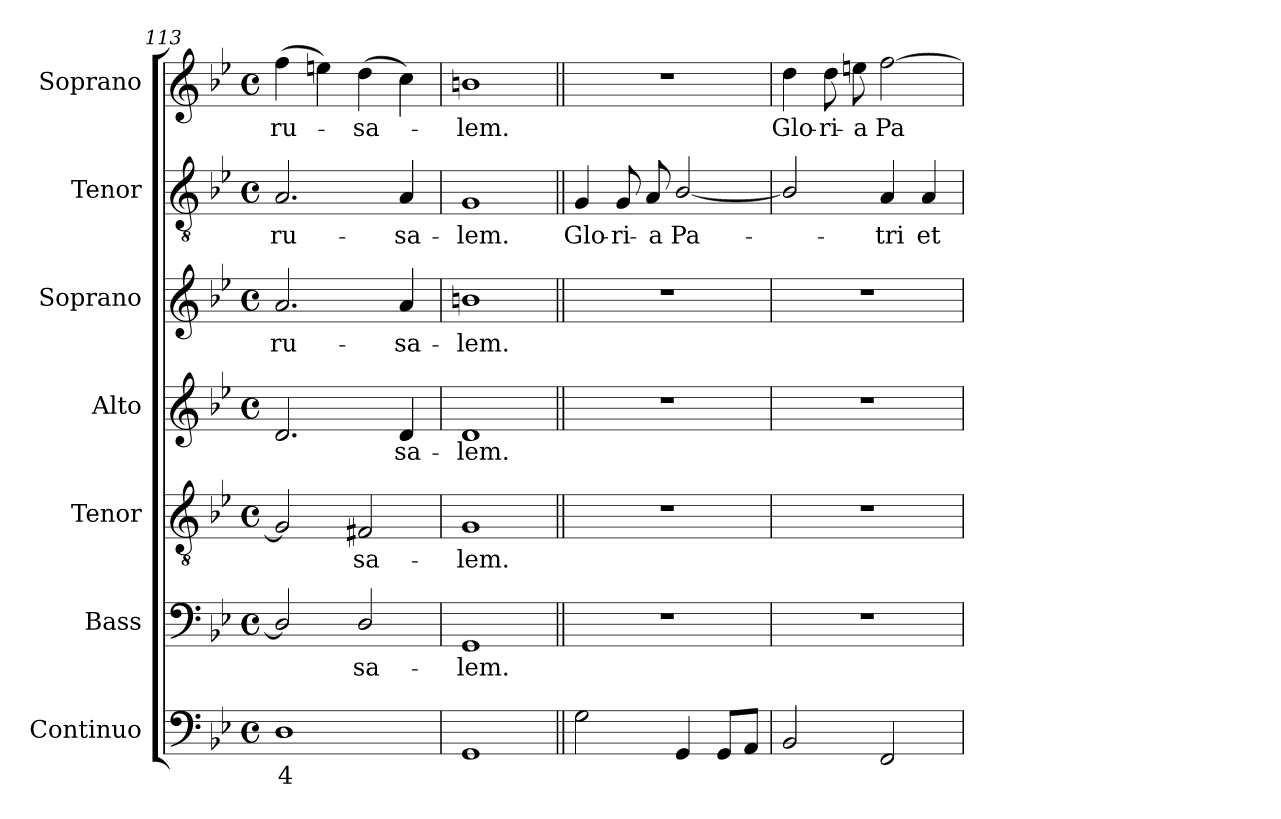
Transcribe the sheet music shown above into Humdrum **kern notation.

**kern	**text	**kern	**text	**kern	**text	**kern	**text	**kern	**text	**kern	**text	**kern	**text
*part7	*part7	*part6	*part6	*part5	*part5	*part4	*part4	*part3	*part3	*part2	*part2	*part1	*part1
*staff7	*staff7	*staff6	*staff6	*staff5	*staff5	*staff4	*staff4	*staff3	*staff3	*staff2	*staff2	*staff1	*staff1
*I"Continuo	*	*I"Bass	*	*I"Tenor	*	*I"Alto	*	*I"Soprano	*	*I"Tenor	*	*I"Soprano	*
*I'Cont.	*	*I'B.	*	*I'T.	*	*I'A.	*	*I'S.	*	*I'T.	*	*I'S.	*
*clefF4	*	*clefF4	*	*clefGv2	*	*clefG2	*	*clefG2	*	*clefGv2	*	*clefG2	*
*	*	*	*	*ITrd7c12	*	*	*	*	*	*ITrd7c12	*	*	*
*k[b-e-]	*	*k[b-e-]	*	*k[b-e-]	*	*k[b-e-]	*	*k[b-e-]	*	*k[b-e-]	*	*k[b-e-]	*
*B-:	*	*B-:	*	*B-:	*	*B-:	*	*B-:	*	*B-:	*	*B-:	*
*M4/4	*	*M4/4	*	*M4/4	*	*M4/4	*	*M4/4	*	*M4/4	*	*M4/4	*
*met(c)	*	*met(c)	*	*met(c)	*	*met(c)	*	*met(c)	*	*met(c)	*	*met(c)	*
=113	=113	=113	=113	=113	=113	=113	=113	=113	=113	=113	=113	=113	=113
!	!LO:LY:b:color=#000000	!	!	!	!	!	!	!	!	!	!	!	!
!	!	!	!	!	!	!	!	!	!LO:LY:b:color=#000000	!	!	!	!
!	!	!	!	!	!	!	!	!	!	!	!LO:LY:b:color=#000000	!	!
!	!	!	!	!	!	!	!	!	!	!	!	!	!LO:LY:b:color=#000000
1Di	4	2Di/]	.	2GGi/]	.	2.di/	.	2.ai/	-ru-	2.AAi/	-ru-	(4ffi\	-ru-
.	.	.	.	.	.	.	.	.	.	.	.	4eeni\)	.
!	!	!	!LO:LY:b:color=#000000	!	!	!	!	!	!	!	!	!	!
!	!	!	!	!	!LO:LY:b:color=#000000	!	!	!	!	!	!	!	!
!	!	!	!	!	!	!	!	!	!	!	!	!	!LO:LY:b:color=#000000
.	.	2Di/	-sa-	2FF#Xi/	-sa-	.	.	.	.	.	.	(4ddi\	-sa-
!	!	!	!	!	!	!	!LO:LY:b:color=#000000	!	!	!	!	!	!
!	!	!	!	!	!	!	!	!	!LO:LY:b:color=#000000	!	!	!	!
!	!	!	!	!	!	!	!	!	!	!	!LO:LY:b:color=#000000	!	!
.	.	.	.	.	.	4di/	-sa-	4ai/	-sa-	4AAi/	-sa-	4cci\)	.
=114	=114	=114	=114	=114	=114	=114	=114	=114	=114	=114	=114	=114	=114
!	!	!	!LO:LY:b:color=#000000	!	!	!	!	!	!	!	!	!	!
!	!	!	!	!	!LO:LY:b:color=#000000	!	!	!	!	!	!	!	!
!	!	!	!	!	!	!	!LO:LY:b:color=#000000	!	!	!	!	!	!
!	!	!	!	!	!	!	!	!	!LO:LY:b:color=#000000	!	!	!	!
!	!	!	!	!	!	!	!	!	!	!	!LO:LY:b:color=#000000	!	!
!	!	!	!	!	!	!	!	!	!	!	!	!	!LO:LY:b:color=#000000
1GGi	.	1GGi	-lem.	1GGi	-lem.	1di	-lem.	1bni	-lem.	1GGi	-lem.	1bni	-lem.
!!LO:LB:g=z
=115||	=115||	=115||	=115||	=115||	=115||	=115||	=115||	=115||	=115||	=115||	=115||	=115||	=115||
!	!	!	!	!	!	!	!	!	!	!	!LO:LY:b:color=#000000	!	!
2Gi\	.	1r	.	1r	.	1r	.	1r	.	4GGi/	Glo-	1r	.
!	!	!	!	!	!	!	!	!	!	!	!LO:LY:b:color=#000000	!	!
.	.	.	.	.	.	.	.	.	.	8GGi/	-ri-	.	.
!	!	!	!	!	!	!	!	!	!	!	!LO:LY:b:color=#000000	!	!
.	.	.	.	.	.	.	.	.	.	8AAi/	-a	.	.
!	!	!	!	!	!	!	!	!	!	!	!LO:LY:b:color=#000000	!	!
4GGi/	.	.	.	.	.	.	.	.	.	[2BB-i/	Pa-	.	.
8GGi/L	.	.	.	.	.	.	.	.	.	.	.	.	.
8AAi/J	.	.	.	.	.	.	.	.	.	.	.	.	.
=116	=116	=116	=116	=116	=116	=116	=116	=116	=116	=116	=116	=116	=116
!	!	!	!	!	!	!	!	!	!	!	!	!	!LO:LY:b:color=#000000
2BB-i/	.	1r	.	1r	.	1r	.	1r	.	2BB-i/]	.	4ddi\	Glo-
!	!	!	!	!	!	!	!	!	!	!	!	!	!LO:LY:b:color=#000000
.	.	.	.	.	.	.	.	.	.	.	.	8ddi\	-ri-
!	!	!	!	!	!	!	!	!	!	!	!	!	!LO:LY:b:color=#000000
.	.	.	.	.	.	.	.	.	.	.	.	8eeni\	-a
!	!	!	!	!	!	!	!	!	!	!	!LO:LY:b:color=#000000	!	!
!	!	!	!	!	!	!	!	!	!	!	!	!	!LO:LY:b:color=#000000
2FFi/	.	.	.	.	.	.	.	.	.	4AAi/	-tri	[2ffi\	Pa-
!	!	!	!	!	!	!	!	!	!	!	!LO:LY:b:color=#000000	!	!
.	.	.	.	.	.	.	.	.	.	4AAi/	et	.	.
=	=	=	=	=	=	=	=	=	=	=	=	=	=
*-	*-	*-	*-	*-	*-	*-	*-	*-	*-	*-	*-	*-	*-
